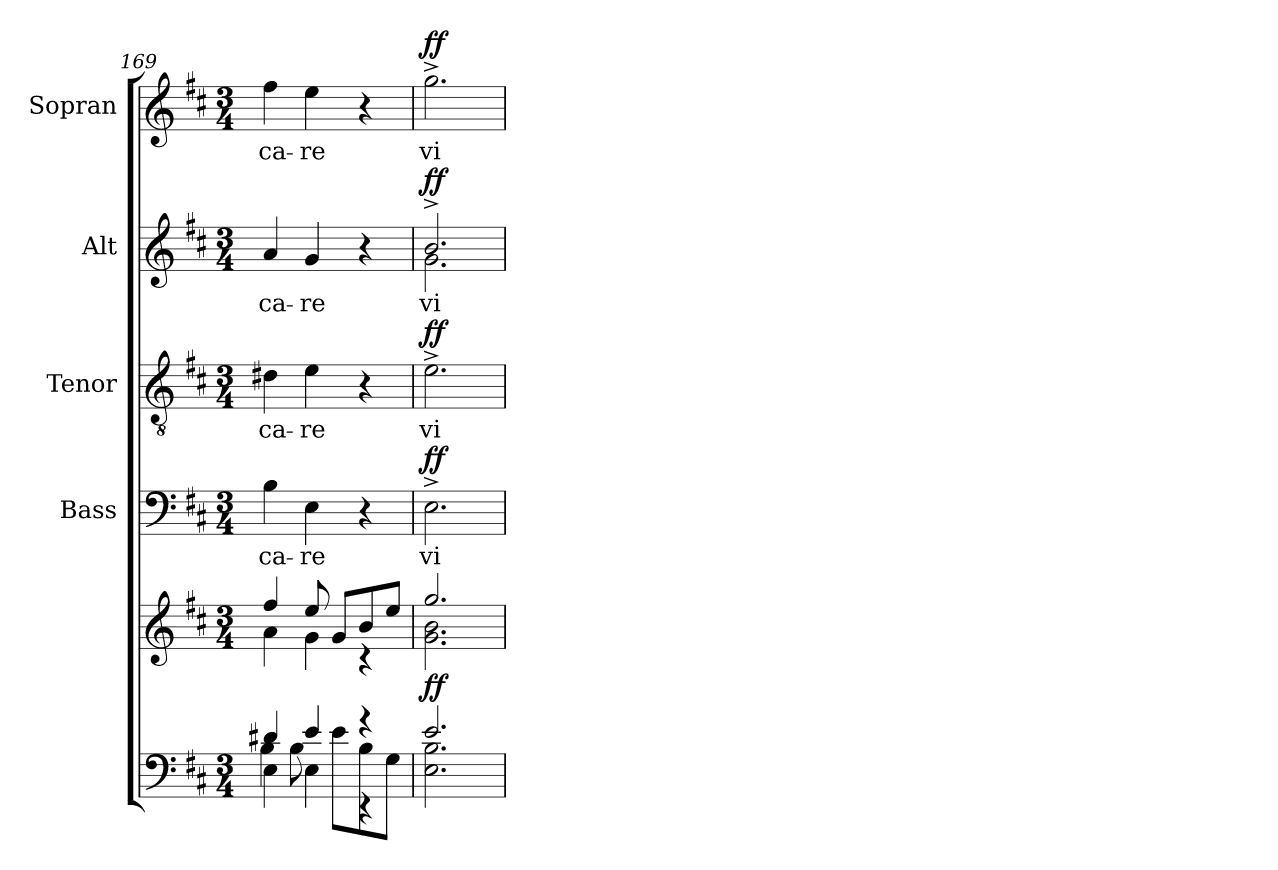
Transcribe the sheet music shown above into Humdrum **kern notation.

**kern	**kern	**dynam	**kern	**text	**dynam	**kern	**text	**dynam	**kern	**text	**dynam	**kern	**text	**dynam
*part5	*part5	*part5	*part4	*part4	*part4	*part3	*part3	*part3	*part2	*part2	*part2	*part1	*part1	*part1
*staff6	*staff5	*staff5/6	*staff4	*staff4	*staff4	*staff3	*staff3	*staff3	*staff2	*staff2	*staff2	*staff1	*staff1	*staff1
*	*	*	*I"Bass	*	*	*I"Tenor	*	*	*I"Alt	*	*	*I"Sopran	*	*
*	*	*	*I'B.	*	*	*I'T.	*	*	*I'A.	*	*	*I'S.	*	*
*clefF4	*clefG2	*	*clefF4	*	*	*clefGv2	*	*	*clefG2	*	*	*clefG2	*	*
*k[f#c#]	*k[f#c#]	*	*k[f#c#]	*	*	*k[f#c#]	*	*	*k[f#c#]	*	*	*k[f#c#]	*	*
*D:	*D:	*	*D:	*	*	*D:	*	*	*D:	*	*	*D:	*	*
*M3/4	*M3/4	*	*M3/4	*	*	*M3/4	*	*	*M3/4	*	*	*M3/4	*	*
=169	=169	=169	=169	=169	=169	=169	=169	=169	=169	=169	=169	=169	=169	=169
*^	*^	*	*	*	*	*	*	*	*	*	*	*	*	*
*	*^	*	*	*	*	*	*	*	*	*	*	*	*	*	*	*
!	!	!	!	!	!	!	!LO:LY:b	!	!	!LO:LY:b	!	!	!LO:LY:b	!	!	!LO:LY:b	!
4d#X/	4E\	4B\	4ff#/	4a\	.	4B\	-ca-	.	4d#X\	-ca-	.	4a/	-ca-	.	4ff#\	-ca-	.
!	!	!	!	!	!	!	!LO:LY:b	!	!	!LO:LY:b	!	!	!LO:LY:b	!	!	!LO:LY:b	!
4e/	4E\	8B\	8ee/	4g\	.	4E\	-re	.	4e\	-re	.	4g/	-re	.	4ee\	-re	.
.	.	8e\L	8g/L	.	.	.	.	.	.	.	.	.	.	.	.	.	.
4rg	4rEE	8B\	8b/	4rc	.	4r	.	.	4r	.	.	4r	.	.	4r	.	.
.	.	8G\J	8ee/J	.	.	.	.	.	.	.	.	.	.	.	.	.	.
=170	=170	=170	=170	=170	=170	=170	=170	=170	=170	=170	=170	=170	=170	=170	=170	=170	=170
!	!	!	!	!	!LO:DY:b	!	!LO:LY:b	!LO:DY:a	!	!LO:LY:b	!LO:DY:a	!	!LO:LY:b	!LO:DY:a	!	!LO:LY:b	!LO:DY:a
*	*v	*v	*	*	*	*	*	*	*	*	*	*^	*	*	*	*	*
2.e/	2.E\ 2.B\	2.gg/	2.g\ 2.b\	ff	2.E^>\	vi-	ff	2.e^>\	vi-	ff	2.b^>/	2.g\	vi-	ff	2.gg^>\	vi-	ff
*v	*v	*	*	*	*	*	*	*	*	*	*v	*v	*	*	*	*	*
*	*v	*v	*	*	*	*	*	*	*	*	*	*	*	*	*
=	=	=	=	=	=	=	=	=	=	=	=	=	=	=
*-	*-	*-	*-	*-	*-	*-	*-	*-	*-	*-	*-	*-	*-	*-
